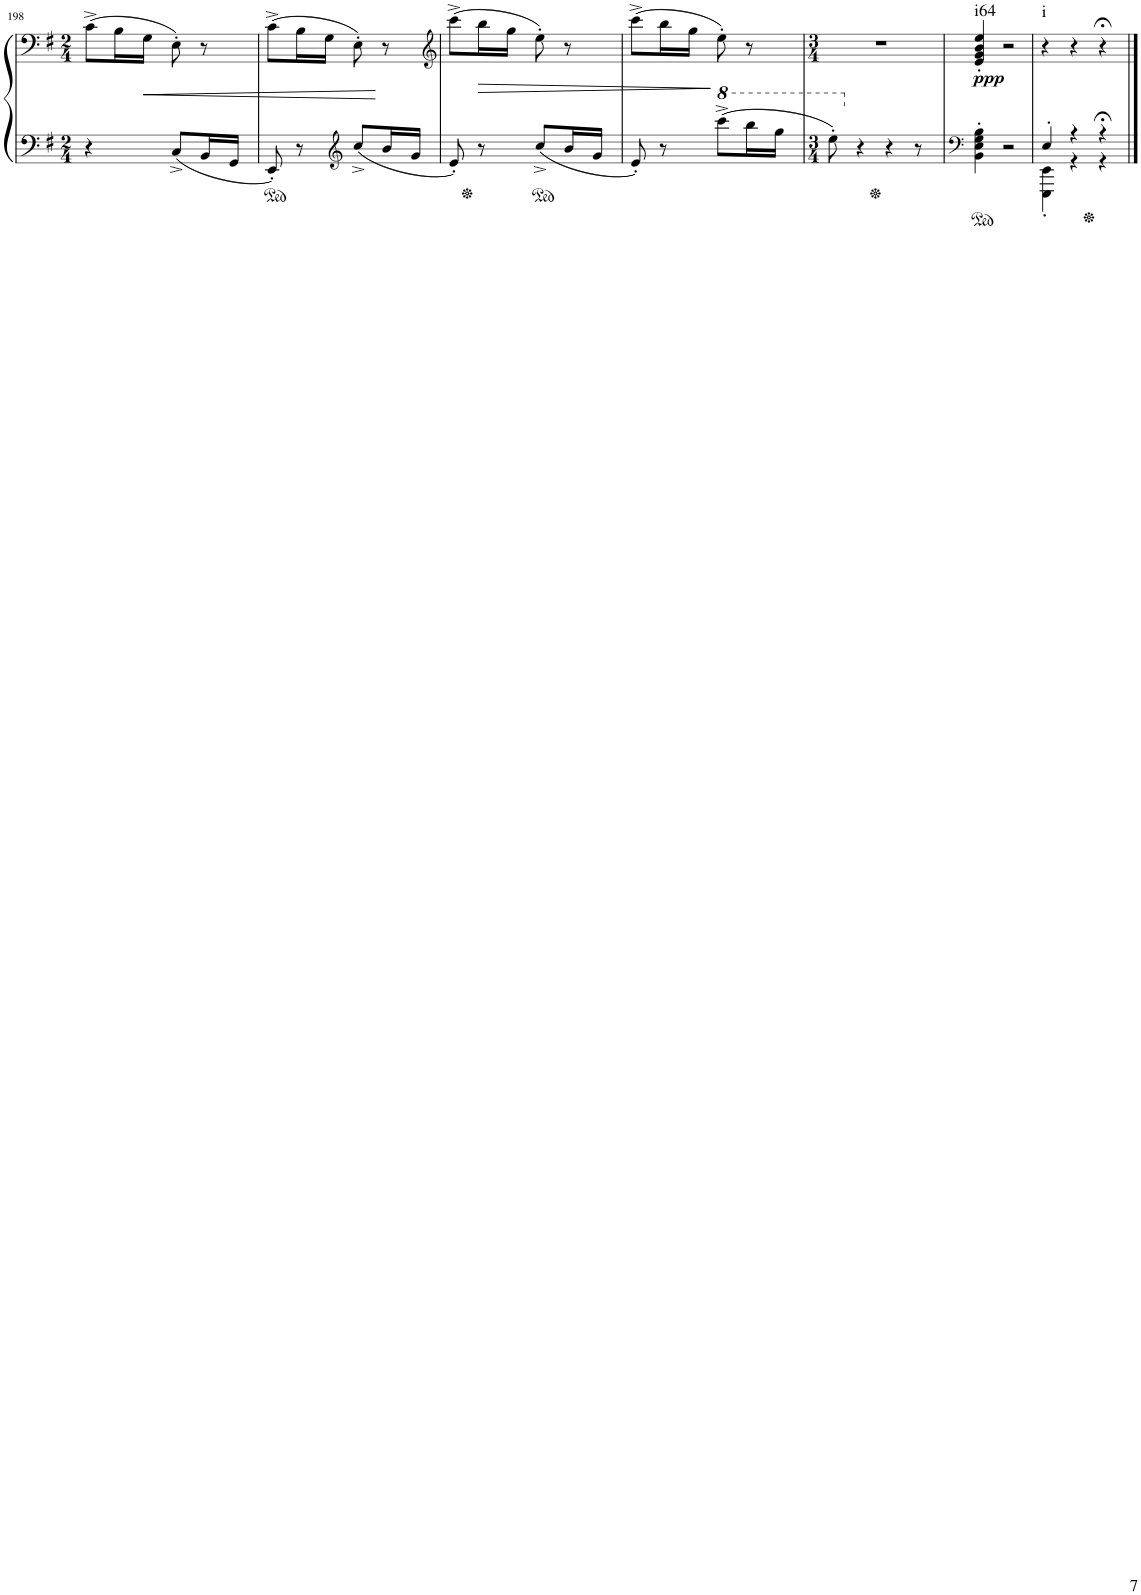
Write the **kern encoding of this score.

**kern	**kern	**dynam	**harte
*part1	*part1	*part1	*part1
*staff2	*staff1	*staff1/2	*
*I"Midi_1	*	*	*
!!LO:PB:g=z
*clefF4	*clefF4	*	*
*k[f#]	*k[f#]	*	*
*M2/4	*M2/4	*	*
=198	=198	=198	=198
*^	*	*	*
4r	2ryy	(8c^\L	.	.
.	.	16B\L	.	.
!	!	!	!LO:HP:b	!
.	.	16G\JJ	<	.
8C^/L	.	8E'\)	.	.
16BB/L	.	8r	.	.
16GG/JJ	.	.	.	.
=199	=199	=199	=199	=199
8EE'/	4ryy	(8c^\L	.	.
8r	.	16B\L	.	.
.	.	16G\JJ	.	.
*clefG2	*	*	*	*
8cc^/L	4ryy	8E'\)	.	.
16b/L	.	8r	[	.
16g/JJ	.	.	.	.
=200	=200	=200	=200	=200
*	*	*clefG2	*	*
8e'/	2ryy	(8ccc^\L	.	.
!	!	!	!LO:HP:b	!
8r	.	16bb\L	>	.
.	.	16gg\JJ	.	.
8cc^/L	.	8ee'\)	.	.
16b/L	.	8r	.	.
16g/JJ	.	.	.	.
=201	=201	=201	=201	=201
8e'/	2ryy	(8ccc^\L	.	.
8r	.	16bb\L	.	.
.	.	16gg\JJ	.	.
*8va	*	*	*	*
8cccc^\L	.	8ee'\)	]	.
16bbb\L	.	8r	.	.
16ggg\JJ	.	.	.	.
*v	*v	*	*	*
=202	=202	=202	=202
*M3/4	*M3/4	*	*
8eee'\	2.r	.	.
*X8va	*	*	*
4r	.	.	.
4r	.	.	.
8r	.	.	.
=203	=203	=203	=203
*clefF4	*	*	*
!	!	!LO:DY:b	!LO:H:kt=i64
4BB\' 4E\' 4G\' 4B\'	4e/' 4g/' 4b/' 4ee/'	ppp	N
2r	2r	.	.
=204	=204	=204	=204
*^	*	*	*
!	!	!	!	!LO:H:kt=i
4E'/	4EEE\' 4EE\'	4r	.	N
4r	4r	4r	.	.
4r;<	4r	4r;<	.	.
*v	*v	*	*	*
==	==	==	==
*-	*-	*-	*-
